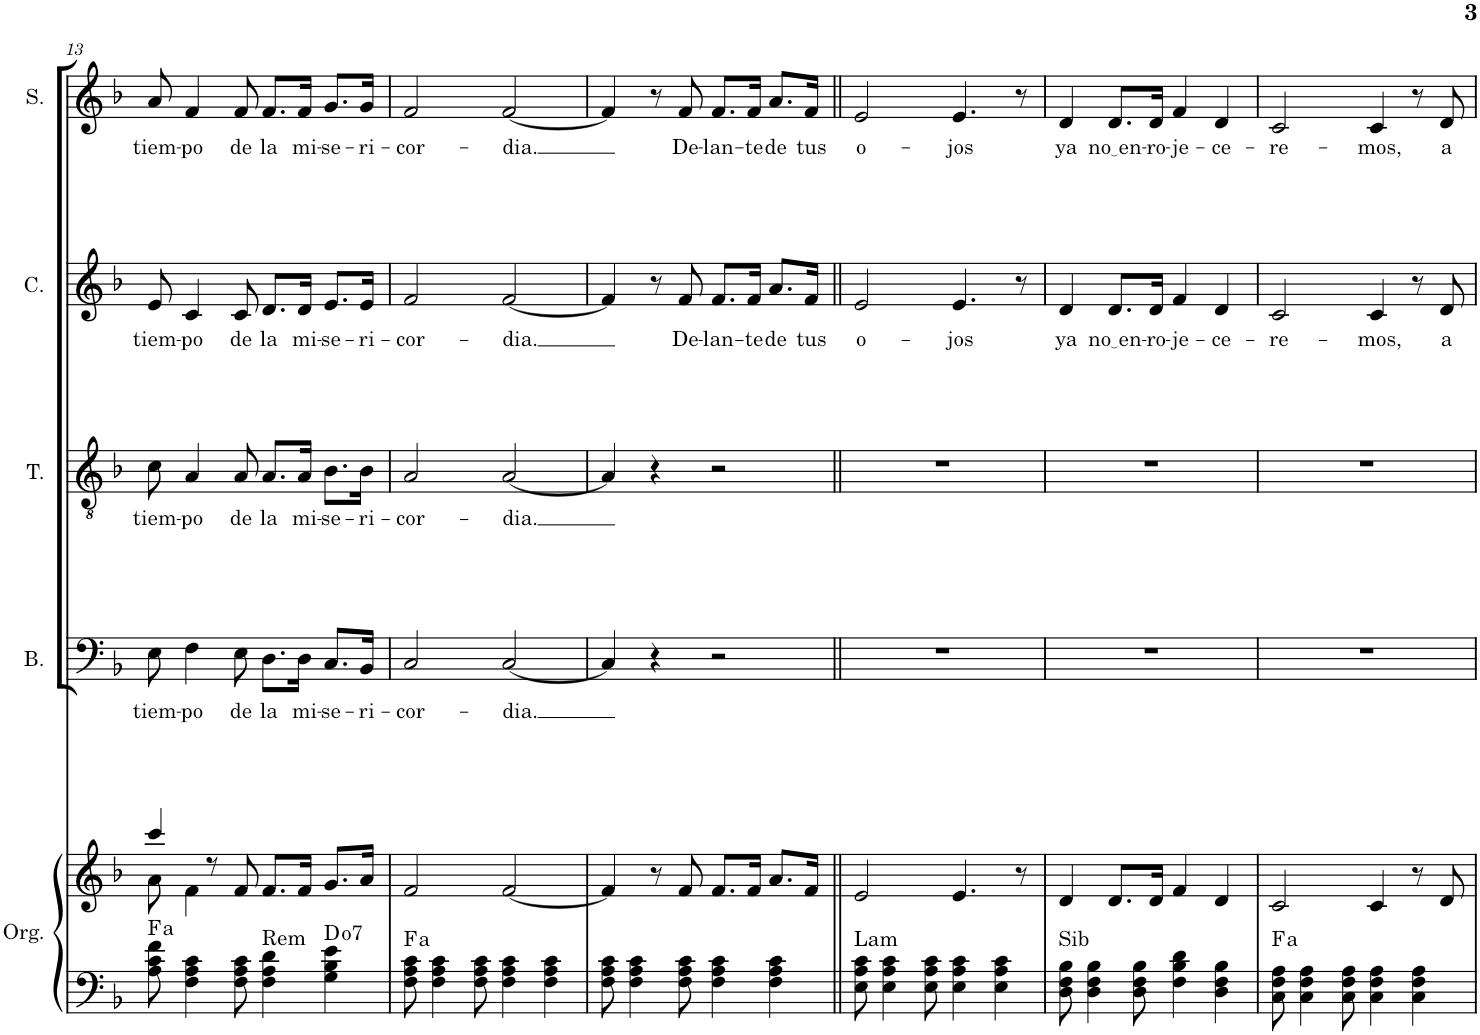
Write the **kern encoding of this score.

**kern	**kern	**harte	**kern	**text	**kern	**text	**kern	**text	**kern	**text
*part5	*part5	*part5	*part4	*part4	*part3	*part3	*part2	*part2	*part1	*part1
*staff6	*staff5	*	*staff4	*staff4	*staff3	*staff3	*staff2	*staff2	*staff1	*staff1
*I"Órgano	*	*	*I"Bajo	*	*I"Tenor	*	*I"Contralto	*	*I"Soprano	*
*	*	*	*I'B.	*	*I'T.	*	*I'C.	*	*I'S.	*
!!LO:PB:g=z
*clefF4	*clefG2	*	*clefF4	*	*clefGv2	*	*clefG2	*	*clefG2	*
*k[b-]	*k[b-]	*	*k[b-]	*	*k[b-]	*	*k[b-]	*	*k[b-]	*
*M4/4	*M4/4	*	*M4/4	*	*M4/4	*	*M4/4	*	*M4/4	*
=13	=13	=13	=13	=13	=13	=13	=13	=13	=13	=13
*	*^	*	*	*	*	*	*	*	*	*
!	!	!	!LO:H:kt=a	!	!LO:LY:b	!	!LO:LY:b	!	!LO:LY:b	!	!LO:LY:b
8A\ 8c\ 8f\	4ccc/	8a\	.	8E\	tiem-	8c\	tiem-	8e/	tiem-	8a/	tiem-
!	!	!	!	!	!LO:LY:b	!	!LO:LY:b	!	!LO:LY:b	!	!LO:LY:b
4F\ 4A\ 4c\	.	4f\	.	4F\	-po	4A/	-po	4c/	-po	4f/	-po
.	8r	.	.	.	.	.	.	.	.	.	.
!	!	!	!	!	!LO:LY:b	!	!LO:LY:b	!	!LO:LY:b	!	!LO:LY:b
8F\ 8A\ 8c\	8f/	2ryy	.	8E\	de	8A/	de	8c/	de	8f/	de
!	!	!	!LO:H:kt=Rem	!	!LO:LY:b	!	!LO:LY:b	!	!LO:LY:b	!	!LO:LY:b
4F\ 4A\ 4d\	8.f/L	.	N	8.D\L	la	8.A/L	la	8.d/L	la	8.f/L	la
!	!	!	!	!	!LO:LY:b	!	!LO:LY:b	!	!LO:LY:b	!	!LO:LY:b
.	16f/Jk	.	.	16D\Jk	mi-	16A/Jk	mi-	16d/Jk	mi-	16f/Jk	mi-
!	!	!	!LO:H:kt=7	!	!LO:LY:b	!	!LO:LY:b	!	!LO:LY:b	!	!LO:LY:b
4G\ 4B-\ 4e\	8.g/L	.	D:dim7	8.C/L	-se-	8.B-\L	-se-	8.e/L	-se-	8.g/L	-se-
.	.	8ryy	.	.	.	.	.	.	.	.	.
!	!	!	!	!	!LO:LY:b	!	!LO:LY:b	!	!LO:LY:b	!	!LO:LY:b
.	16a/Jk	.	.	16BB-/Jk	-ri-	16B-\Jk	-ri-	16e/Jk	-ri-	16g/Jk	-ri-
*	*v	*v	*	*	*	*	*	*	*	*	*
=14	=14	=14	=14	=14	=14	=14	=14	=14	=14	=14
!	!	!LO:H:kt=a	!	!LO:LY:b	!	!LO:LY:b	!	!LO:LY:b	!	!LO:LY:b
8F\ 8A\ 8c\	2f/	.	2C/	-cor-	2A/	-cor-	2f/	-cor-	2f/	-cor-
4F\ 4A\ 4c\	.	.	.	.	.	.	.	.	.	.
8F\ 8A\ 8c\	.	.	.	.	.	.	.	.	.	.
!	!	!	!	!LO:LY:b	!	!LO:LY:b	!	!LO:LY:b	!	!LO:LY:b
4F\ 4A\ 4c\	[2f/	.	[2C/	-dia.	[2A/	-dia.	[2f/	-dia.	[2f/	-dia.
4F\ 4A\ 4c\	.	.	.	.	.	.	.	.	.	.
=15	=15	=15	=15	=15	=15	=15	=15	=15	=15	=15
8F\ 8A\ 8c\	4f/]	.	4C/]	.	4A/]	.	4f/]	.	4f/]	.
4F\ 4A\ 4c\	.	.	.	.	.	.	.	.	.	.
.	8r	.	4r	.	4r	.	8r	.	8r	.
!	!	!	!	!	!	!	!	!LO:LY:b	!	!LO:LY:b
8F\ 8A\ 8c\	8f/	.	.	.	.	.	8f/	De-	8f/	De-
!	!	!	!	!	!	!	!	!LO:LY:b	!	!LO:LY:b
4F\ 4A\ 4c\	8.f/L	.	2r	.	2r	.	8.f/L	-lan-	8.f/L	-lan-
!	!	!	!	!	!	!	!	!LO:LY:b	!	!LO:LY:b
.	16f/Jk	.	.	.	.	.	16f/Jk	-te	16f/Jk	-te
!	!	!	!	!	!	!	!	!LO:LY:b	!	!LO:LY:b
4F\ 4A\ 4c\	8.a/L	.	.	.	.	.	8.a/L	de	8.a/L	de
!	!	!	!	!	!	!	!	!LO:LY:b	!	!LO:LY:b
.	16f/Jk	.	.	.	.	.	16f/Jk	tus	16f/Jk	tus
=16||	=16||	=16||	=16||	=16||	=16||	=16||	=16||	=16||	=16||	=16||
!	!	!LO:H:kt=Lam	!	!	!	!	!	!LO:LY:b	!	!LO:LY:b
8E\ 8A\ 8c\	2e/	N	1r	.	1r	.	2e/	o-	2e/	o-
4E\ 4A\ 4c\	.	.	.	.	.	.	.	.	.	.
8E\ 8A\ 8c\	.	.	.	.	.	.	.	.	.	.
!	!	!	!	!	!	!	!	!LO:LY:b	!	!LO:LY:b
4E\ 4A\ 4c\	4.e/	.	.	.	.	.	4.e/	-jos	4.e/	-jos
4E\ 4A\ 4c\	.	.	.	.	.	.	.	.	.	.
.	8r	.	.	.	.	.	8r	.	8r	.
=17	=17	=17	=17	=17	=17	=17	=17	=17	=17	=17
!	!	!LO:H:kt=Sib	!	!	!	!	!	!LO:LY:b	!	!LO:LY:b
8D\ 8F\ 8B-\	4d/	N	1r	.	1r	.	4d/	ya	4d/	ya
4D\ 4F\ 4B-\	.	.	.	.	.	.	.	.	.	.
!	!	!	!	!	!	!	!	!LO:LY:b	!	!LO:LY:b
.	8.d/L	.	.	.	.	.	8.d/L	no en	8.d/L	no en
8D\ 8F\ 8B-\	.	.	.	.	.	.	.	.	.	.
!	!	!	!	!	!	!	!	!LO:LY:b	!	!LO:LY:b
.	16d/Jk	.	.	.	.	.	16d/Jk	-ro-	16d/Jk	-ro-
!	!	!	!	!	!	!	!	!LO:LY:b	!	!LO:LY:b
4F\ 4B-\ 4d\	4f/	.	.	.	.	.	4f/	-je-	4f/	-je-
!	!	!	!	!	!	!	!	!LO:LY:b	!	!LO:LY:b
4D\ 4F\ 4B-\	4d/	.	.	.	.	.	4d/	-ce-	4d/	-ce-
=18	=18	=18	=18	=18	=18	=18	=18	=18	=18	=18
!	!	!LO:H:kt=a	!	!	!	!	!	!LO:LY:b	!	!LO:LY:b
8C\ 8F\ 8A\	2c/	.	1r	.	1r	.	2c/	-re-	2c/	-re-
4C\ 4F\ 4A\	.	.	.	.	.	.	.	.	.	.
8C\ 8F\ 8A\	.	.	.	.	.	.	.	.	.	.
!	!	!	!	!	!	!	!	!LO:LY:b	!	!LO:LY:b
4C\ 4F\ 4A\	4c/	.	.	.	.	.	4c/	-mos,	4c/	-mos,
4C\ 4F\ 4A\	8r	.	.	.	.	.	8r	.	8r	.
!	!	!	!	!	!	!	!	!LO:LY:b	!	!LO:LY:b
.	8d/	.	.	.	.	.	8d/	a	8d/	a
=	=	=	=	=	=	=	=	=	=	=
*-	*-	*-	*-	*-	*-	*-	*-	*-	*-	*-
